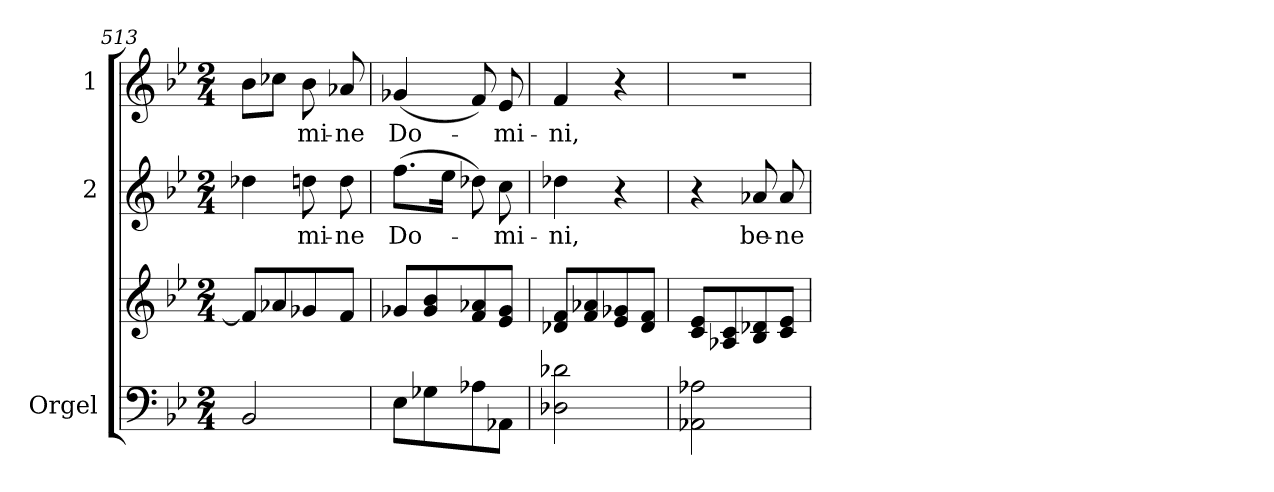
**kern	**kern	**kern	**text	**kern	**text
*part3	*part3	*part2	*part2	*part1	*part1
*staff4	*staff3	*staff2	*staff2	*staff1	*staff1
*I"Orgel	*	*I"2	*	*I"1	*
*I'Org.	*	*	*	*	*
*clefF4	*clefG2	*clefG2	*	*clefG2	*
*k[b-e-]	*k[b-e-]	*k[b-e-]	*	*k[b-e-]	*
*B-:	*B-:	*B-:	*	*B-:	*
*M2/4	*M2/4	*M2/4	*	*M2/4	*
=513	=513	=513	=513	=513	=513
2BB-/	8f/L]	4dd-X\	.	8b-\L	.
.	8a-X/	.	.	8cc-X\J	.
!	!	!	!LO:LY:b	!	!LO:LY:b
.	8g-X/	8ddn\	-mi-	8b-\	-mi-
!	!	!	!LO:LY:b	!	!LO:LY:b
.	8f/J	8dd\	-ne	8a-X/	-ne
=514	=514	=514	=514	=514	=514
!	!	!	!LO:LY:b	!	!LO:LY:b
8E-\L	8g-X/L	(>8.ff\L	Do-	(<4g-X/	Do-
8G-X\	8g-/ 8b-/	.	.	.	.
.	.	16ee-\Jk	.	.	.
8A-X\	8f/ 8a-X/	8dd-X\)	.	8f/)	.
!	!	!	!LO:LY:b	!	!LO:LY:b
8AA-X\J	8e-/ 8g-/J	8cc\	-mi-	8e-/	-mi-
!!LO:LB:g=z
=515	=515	=515	=515	=515	=515
!	!	!	!LO:LY:b	!	!LO:LY:b
2D-X\ 2d-X\	8d-X/ 8f/L	4dd-X\	-ni,	4f/	-ni,
.	8f/ 8a-X/	.	.	.	.
.	8e-/ 8g-X/	4r	.	4r	.
.	8d-/ 8f/J	.	.	.	.
=516	=516	=516	=516	=516	=516
2AA-X\ 2A-X\	8c/ 8e-/L	4r	.	2r	.
.	8A-X/ 8c/	.	.	.	.
!	!	!	!LO:LY:b	!	!
.	8B-/ 8d-X/	8a-X/	be-	.	.
!	!	!	!LO:LY:b	!	!
.	8c/ 8e-/J	8a-/	-ne-	.	.
=	=	=	=	=	=
*-	*-	*-	*-	*-	*-
